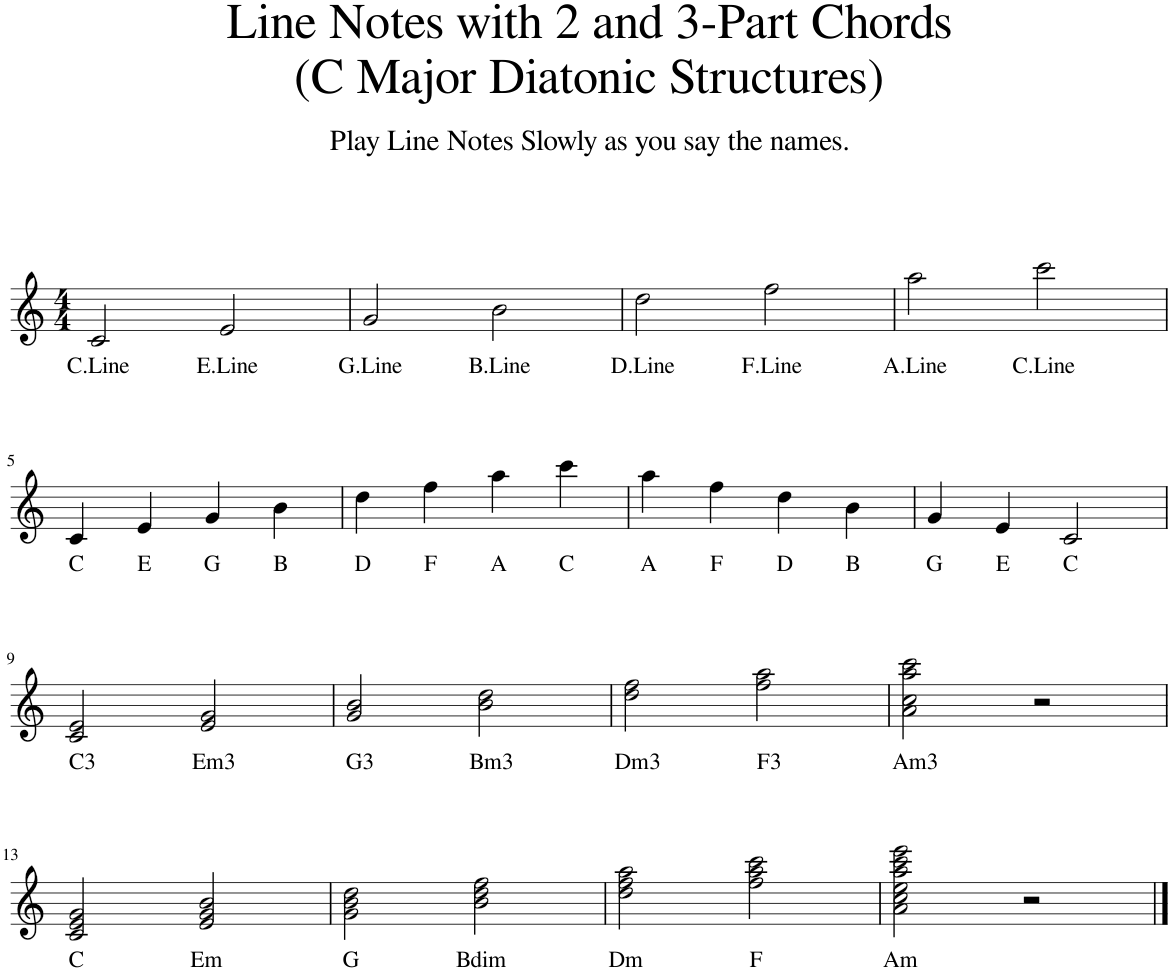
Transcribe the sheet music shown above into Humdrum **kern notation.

**kern	**text
*part1	*part1
*staff1	*staff1
*I"Piano	*
*I'Pno.	*
*clefG2	*
*k[]	*
*M4/4	*
=1	=1
!	!LO:LY:b
2c/	C.Line
!	!LO:LY:b
2e/	E.Line
=2	=2
!	!LO:LY:b
2g/	G.Line
!	!LO:LY:b
2b\	B.Line
=3	=3
!	!LO:LY:b
2dd\	D.Line
!	!LO:LY:b
2ff\	F.Line
=4	=4
!	!LO:LY:b
2aa\	A.Line
!	!LO:LY:b
2ccc\	C.Line
!!LO:LB:g=z
=5	=5
!	!LO:LY:b
4c/	C
!	!LO:LY:b
4e/	E
!	!LO:LY:b
4g/	G
!	!LO:LY:b
4b\	B
=6	=6
!	!LO:LY:b
4dd\	D
!	!LO:LY:b
4ff\	F
!	!LO:LY:b
4aa\	A
!	!LO:LY:b
4ccc\	C
=7	=7
!	!LO:LY:b
4aa\	A
!	!LO:LY:b
4ff\	F
!	!LO:LY:b
4dd\	D
!	!LO:LY:b
4b\	B
=8	=8
!	!LO:LY:b
4g/	G
!	!LO:LY:b
4e/	E
!	!LO:LY:b
2c/	C
!!LO:LB:g=z
=9	=9
!	!LO:LY:b
2c/ 2e/	C3
!	!LO:LY:b
2e/ 2g/	Em3
=10	=10
!	!LO:LY:b
2g/ 2b/	G3
!	!LO:LY:b
2b\ 2dd\	Bm3
=11	=11
!	!LO:LY:b
2dd\ 2ff\	Dm3
!	!LO:LY:b
2ff\ 2aa\	F3
=12	=12
!	!LO:LY:b
2a\ 2cc\ 2aa\ 2ccc\	Am3
2r	.
!!LO:LB:g=z
=13	=13
!	!LO:LY:b
2c/ 2e/ 2g/	C
!	!LO:LY:b
2e/ 2g/ 2b/	Em
=14	=14
!	!LO:LY:b
2g\ 2b\ 2dd\	G
!	!LO:LY:b
2b\ 2dd\ 2ff\	Bdim
=15	=15
!	!LO:LY:b
2dd\ 2ff\ 2aa\	Dm
!	!LO:LY:b
2ff\ 2aa\ 2ccc\	F
=16	=16
!	!LO:LY:b
2a\ 2cc\ 2ee\ 2aa\ 2ccc\ 2eee\	Am
2r	.
==	==
*-	*-
